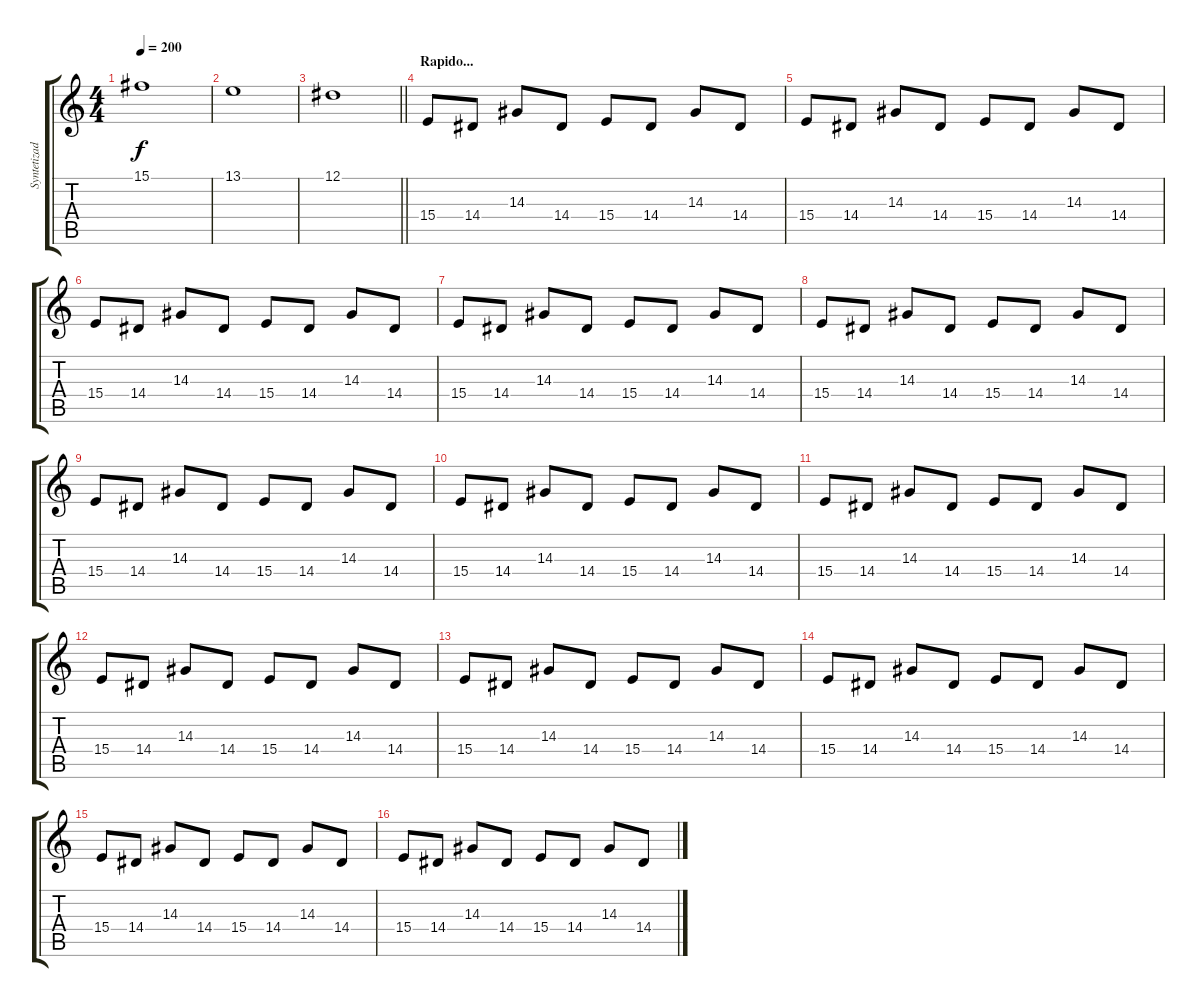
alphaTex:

\track ("Syntetizador" "Syntetizad") {instrument lead2sawtooth}
\staff {score tabs}
\tuning (Eb4 Bb3 Gb3 Db3 Ab2 Eb2) {hide}
\ts (4 4)
\tempo 200
\clef g2
\ks c
15.1.1{dy f} |
13.1.1 |
\barLineRight lightlight
12.1.1 |
\section ("" "Rapido...")
15.4.8{instrument lead1square} 14.4.8 14.3.8 14.4.8 15.4.8 14.4.8 14.3.8 14.4.8 |
15.4.8 14.4.8 14.3.8 14.4.8 15.4.8 14.4.8 14.3.8 14.4.8 |
15.4.8 14.4.8 14.3.8 14.4.8 15.4.8 14.4.8 14.3.8 14.4.8 |
15.4.8 14.4.8 14.3.8 14.4.8 15.4.8 14.4.8 14.3.8 14.4.8 |
15.4.8 14.4.8 14.3.8 14.4.8 15.4.8 14.4.8 14.3.8 14.4.8 |
15.4.8 14.4.8 14.3.8 14.4.8 15.4.8 14.4.8 14.3.8 14.4.8 |
15.4.8 14.4.8 14.3.8 14.4.8 15.4.8 14.4.8 14.3.8 14.4.8 |
15.4.8 14.4.8 14.3.8 14.4.8 15.4.8 14.4.8 14.3.8 14.4.8 |
15.4.8 14.4.8 14.3.8 14.4.8 15.4.8 14.4.8 14.3.8 14.4.8 |
15.4.8 14.4.8 14.3.8 14.4.8 15.4.8 14.4.8 14.3.8 14.4.8 |
15.4.8 14.4.8 14.3.8 14.4.8 15.4.8 14.4.8 14.3.8 14.4.8 |
15.4.8 14.4.8 14.3.8 14.4.8 15.4.8 14.4.8 14.3.8 14.4.8 |
15.4.8 14.4.8 14.3.8 14.4.8 15.4.8 14.4.8 14.3.8 14.4.8
